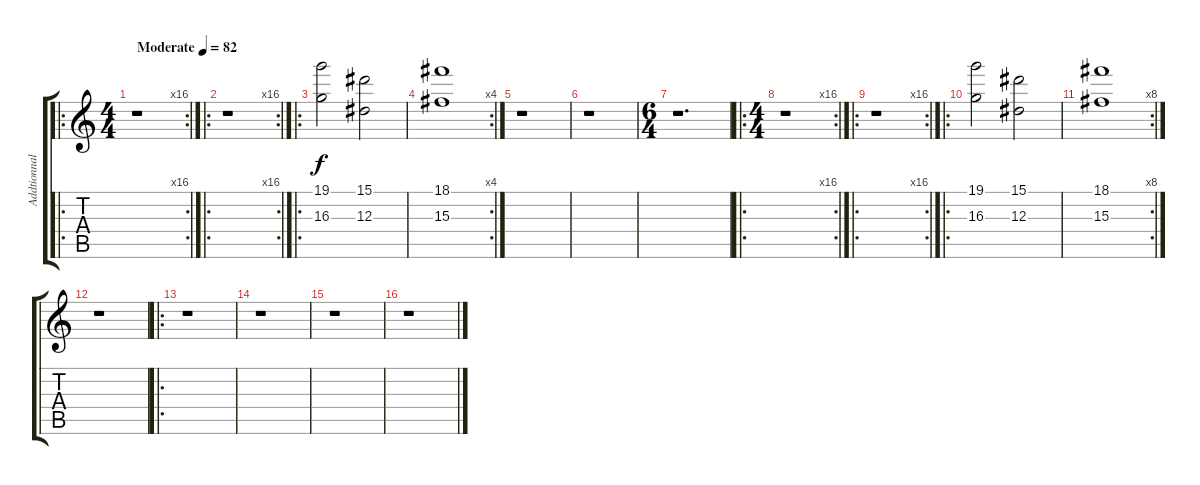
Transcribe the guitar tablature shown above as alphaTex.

\track ("Addtionnal" "Addtionnal") {instrument distortionguitar}
\staff {score tabs}
\tuning (C4 G3 Eb3 Bb2 F2 C2) {hide}
\ro
\rc 16
\ts (4 4)
\tempo (82 "Moderate")
\clef g2
\ks c
r.1{dy f instrument distortionguitar} |
\ro
\rc 16
r.1 |
\ro
(19.1 16.3).2{volume 16 instrument stringensemble2} (15.1 12.3).2 |
\rc 4
(18.1 15.3).1 |
r.1 |
r.1 |
\ts (6 4)
r.1{d} |
\ro
\rc 16
\ts (4 4)
r.1 |
\ro
\rc 16
r.1 |
\ro
(19.1 16.3).2{volume 16 instrument stringensemble2} (15.1 12.3).2 |
\rc 8
(18.1 15.3).1 |
r.1 |
\ro
r.1 |
r.1 |
r.1 |
r.1
